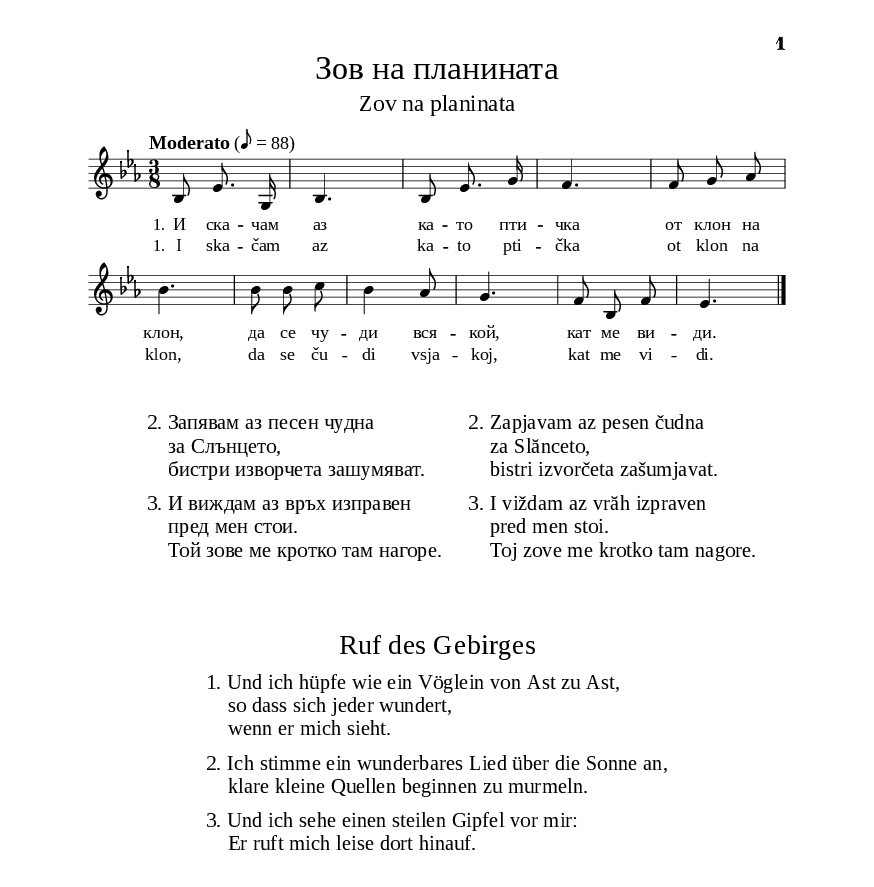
\version "2.24.4"

% include paper part and global functions
\include "include/globals.ily"

\bookpart {
  \label #'ref112_2
  \tocItem \markup "Зов на планината – Zov na planinata"
  \include "include/bookpart-paper.ily"
  \score {
    \include "include/score-layout.ily"


    \new Voice \relative c' {

      \clef treble
      \key es \major
      \time 3/8
      \tempoFunc "Moderato" 8 "88"
      \autoBeamOff
      bes8
      es8.  g,16 |
      bes4. |  bes8  es8. g16 |
      f4.|  f8  g8 as8 \break |
      bes4. | bes8  bes8 c8 | bes4
      as8 |  g4. | f8 bes,8 f'8 | es4. \bar "|."
    }

    \addlyrics {
      \set stanza = "1." И ска -- чам аз ка -- то пти -- чка от клон на клон, да се чу -- ди вся -- кой, кат ме ви -- ди.
    }
    \addlyrics {
      \set stanza = "1." I ska -- čam az ka -- to pti -- čka ot klon na klon, da se ču -- di vsja -- koj, kat me vi -- di.
    }

    \header {
      title = \titleFunc "Зов на планината" "Zov na planinata"
    }

    \midi{}

  } % score
  %\markup \dc-two "D.C.""con repitione"

  \markup \vspace #2

  \markup \abs-fontsize #10 {
    \hspace #8
    \override #`(baseline-skip . ,bgCoupletBaselineSkip) % affects space between column lines
    \column {
      \line {  2. Запявам аз  песен чудна}
      \line {   "   "  за Слънцето,}
      \line {   "   "  бистри изворчета зашумяват.}
      \vspace #0.5
      \line {3. И виждам аз връх изправен}
      \line {   "   " пред мен стои.}
      \line {   "   " Той зове ме кротко там нагоре.}
    }

    \hspace #3
    \override #`(baseline-skip . ,bgCoupletBaselineSkip)
    \column {
      \line {  2. Zapjavam az  pesen čudna}
      \line {   "   "  za Slănceto,}
      \line {   "   "  bistri izvorčeta zašumjavat.}
      \vspace #0.5
      \line {3. I viždam az vrăh izpraven}
      \line {   "   " pred men stoi.}
      \line {   "   " Toj zove me krotko tam nagore.}

    } %column
  } % markup




  % include foreign translation(s) of the song

  \markup \vspace #3
  \version "2.24.4"

\markup \fill-line { \fontsize #deTitleFontSize "Ruf des Gebirges" }

\markup \null
\markup \null
\markup \abs-fontsize #10 {
      \fill-line {
  \override #`(baseline-skip . ,deCoupletBaselineSkip)

  \column { 
    \line { 1. Und ich hüpfe wie ein Vöglein von Ast zu Ast, }

  \line {   "   "  so dass sich jeder wundert, }

   \line {   "   "  wenn er mich sieht.}
    \vspace #0.5

    \line { 2.  Ich stimme ein wunderbares Lied über die Sonne an,}

     \line {   "   "  klare kleine Quellen beginnen zu murmeln.}
   \vspace #0.5

    \line { 3. Und ich sehe einen steilen Gipfel vor mir:}

   \line {   "   "  Er ruft mich leise dort hinauf. }


  }

      }
}


} % bookpart
